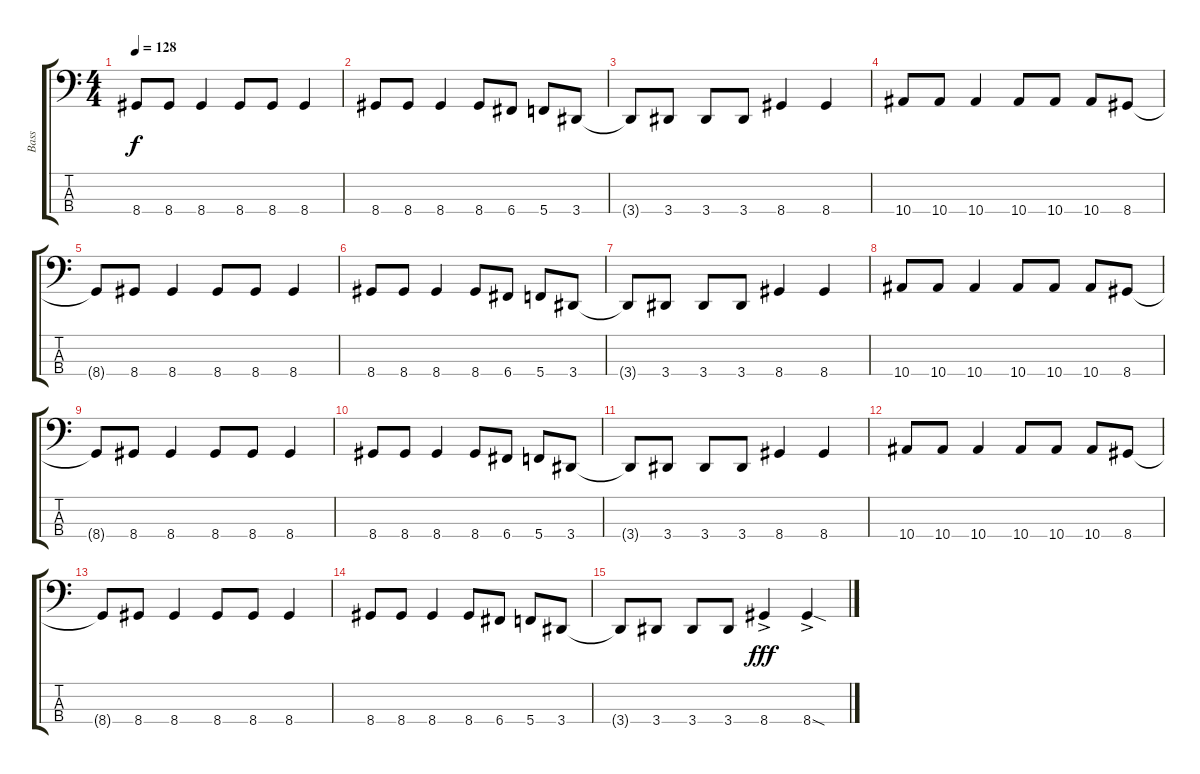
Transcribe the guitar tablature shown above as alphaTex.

\track ("Bass" "Bass") {instrument electricbasspick}
\staff {score tabs}
\tuning (F2 C2 G1 C1) {hide}
\ts (4 4)
\tempo 128
\clef f4
\ks c
8.4{t}.8{dy f} 8.4.8 8.4.4 8.4.8 8.4.8 8.4.4 |
8.4.8 8.4.8 8.4.4 8.4.8 6.4.8 5.4.8 3.4.8 |
3.4{t}.8 3.4.8 3.4.8 3.4.8 8.4.4 8.4.4 |
10.4.8 10.4.8 10.4.4 10.4.8 10.4.8 10.4.8 8.4.8 |
8.4{t}.8 8.4.8 8.4.4 8.4.8 8.4.8 8.4.4 |
8.4.8 8.4.8 8.4.4 8.4.8 6.4.8 5.4.8 3.4.8 |
3.4{t}.8 3.4.8 3.4.8 3.4.8 8.4.4 8.4.4 |
10.4.8 10.4.8 10.4.4 10.4.8 10.4.8 10.4.8 8.4.8 |
8.4{t}.8 8.4.8 8.4.4 8.4.8 8.4.8 8.4.4 |
8.4.8 8.4.8 8.4.4 8.4.8 6.4.8 5.4.8 3.4.8 |
3.4{t}.8 3.4.8 3.4.8 3.4.8 8.4.4 8.4.4 |
10.4.8 10.4.8 10.4.4 10.4.8 10.4.8 10.4.8 8.4.8 |
8.4{t}.8 8.4.8 8.4.4 8.4.8 8.4.8 8.4.4 |
8.4.8 8.4.8 8.4.4 8.4.8 6.4.8 5.4.8 3.4.8 |
3.4{t}.8 3.4.8 3.4.8 3.4.8 8.4{ac}.4{dy fff} 8.4{sod ac}.4
